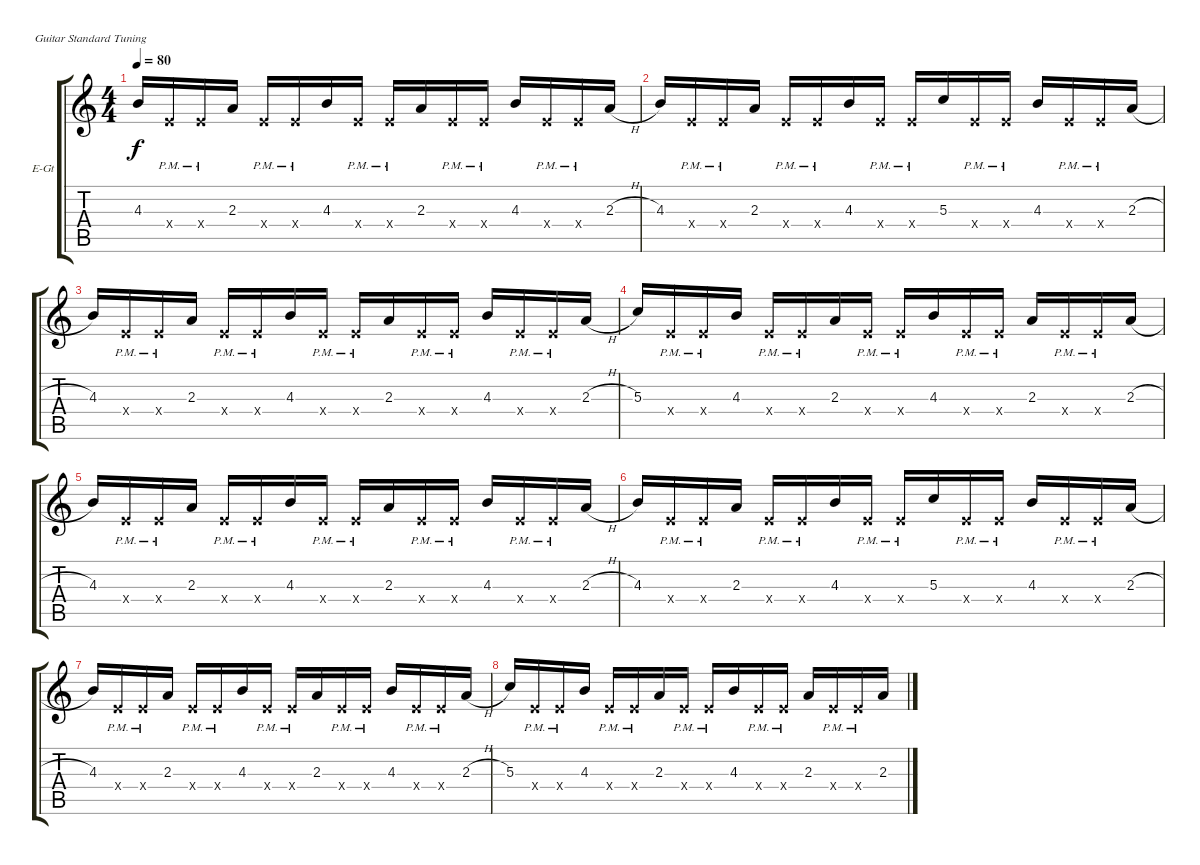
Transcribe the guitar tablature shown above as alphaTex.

\defaultSystemsLayout 4
\bracketExtendMode groupsimilarinstruments
\firstSystemTrackNameOrientation horizontal
\otherSystemsTrackNameOrientation horizontal
\track ("Electric Guitar" "E-Gt") {instrument distortionguitar}
\staff {score tabs}
\tuning (E4 B3 G3 D3 A2 E2)
\ts (4 4)
\tempo 80
\clef g2
\ks c
4.3.16{dy f} 2.4{pm x}.16 2.4{pm x}.16 2.3.16 2.4{pm x}.16 2.4{pm x}.16 4.3.16 2.4{pm x}.16 2.4{pm x}.16 2.3.16 2.4{pm x}.16 2.4{pm x}.16 4.3.16 2.4{pm x}.16 2.4{pm x}.16 2.3{h}.16 |
4.3.16 2.4{pm x}.16 2.4{pm x}.16 2.3.16 2.4{pm x}.16 2.4{pm x}.16 4.3.16 2.4{pm x}.16 2.4{pm x}.16 5.3.16 2.4{pm x}.16 2.4{pm x}.16 4.3.16 2.4{pm x}.16 2.4{pm x}.16 2.3{h}.16 |
4.3.16 2.4{pm x}.16 2.4{pm x}.16 2.3.16 2.4{pm x}.16 2.4{pm x}.16 4.3.16 2.4{pm x}.16 2.4{pm x}.16 2.3.16 2.4{pm x}.16 2.4{pm x}.16 4.3.16 2.4{pm x}.16 2.4{pm x}.16 2.3{h}.16 |
5.3.16 2.4{pm x}.16 2.4{pm x}.16 4.3.16 2.4{pm x}.16 2.4{pm x}.16 2.3.16 2.4{pm x}.16 2.4{pm x}.16 4.3.16 2.4{pm x}.16 2.4{pm x}.16 2.3.16 2.4{pm x}.16 2.4{pm x}.16 2.3{h}.16 |
4.3.16 2.4{pm x}.16 2.4{pm x}.16 2.3.16 2.4{pm x}.16 2.4{pm x}.16 4.3.16 2.4{pm x}.16 2.4{pm x}.16 2.3.16 2.4{pm x}.16 2.4{pm x}.16 4.3.16 2.4{pm x}.16 2.4{pm x}.16 2.3{h}.16 |
4.3.16 2.4{pm x}.16 2.4{pm x}.16 2.3.16 2.4{pm x}.16 2.4{pm x}.16 4.3.16 2.4{pm x}.16 2.4{pm x}.16 5.3.16 2.4{pm x}.16 2.4{pm x}.16 4.3.16 2.4{pm x}.16 2.4{pm x}.16 2.3{h}.16 |
4.3.16 2.4{pm x}.16 2.4{pm x}.16 2.3.16 2.4{pm x}.16 2.4{pm x}.16 4.3.16 2.4{pm x}.16 2.4{pm x}.16 2.3.16 2.4{pm x}.16 2.4{pm x}.16 4.3.16 2.4{pm x}.16 2.4{pm x}.16 2.3{h}.16 |
5.3.16 2.4{pm x}.16 2.4{pm x}.16 4.3.16 2.4{pm x}.16 2.4{pm x}.16 2.3.16 2.4{pm x}.16 2.4{pm x}.16 4.3.16 2.4{pm x}.16 2.4{pm x}.16 2.3.16 2.4{pm x}.16 2.4{pm x}.16 2.3.16
